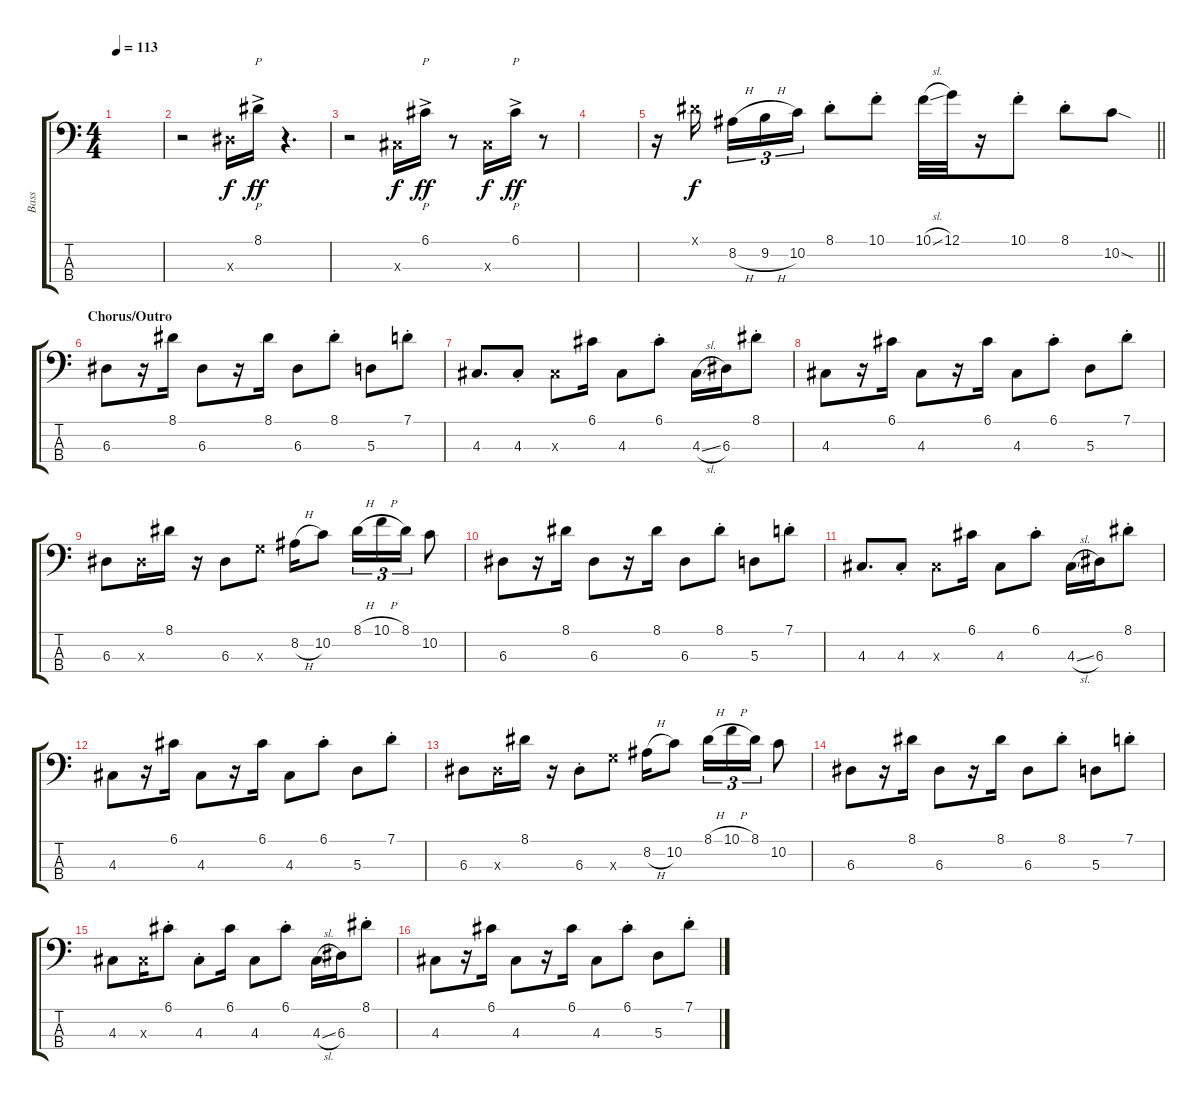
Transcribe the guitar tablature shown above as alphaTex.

\track ("Bass" "Bass") {instrument slapbass1}
\staff {score tabs}
\tuning (G2 D2 A1 E1) {hide}
\ts (4 4)
\tempo 113
\clef f4
\ks c
|
r.2 6.3{x}.16 8.1{ac}.16{p dy ff} r.4{d} |
r.2 4.3{x}.16{dy f} 6.1{ac}.16{p dy ff} r.8 4.3{x}.16{dy f} 6.1{ac}.16{p dy ff} r.8 |
|
\barLineRight lightlight
r.16 8.1{x}.16{dy f beam splitsecondary} 8.2{h}.16{tu (3 2)} 9.2{h}.16{tu (3 2)} 10.2.16{tu (3 2)} 8.1{st}.8 10.1{st}.8 10.1{sl}.32 12.1.32 r.16 10.1{st}.8 8.1{st}.8 10.2{sod}.8 |
\section ("" "Chorus/Outro")
6.3.8 r.16 8.1.16 6.3.8 r.16 8.1.16 6.3.8 8.1{st}.8 5.3.8 7.1{st}.8 |
4.3.8{d} 4.3{st}.8 4.3{x}.8 6.1.16 4.3.8 6.1{st}.8 4.3{sl}.16 6.3.16 8.1{st}.8 |
4.3.8 r.16 6.1.16 4.3.8 r.16 6.1.16 4.3.8 6.1{st}.8 5.3.8 7.1{st}.8 |
6.3.8 6.3{x}.16 8.1.16 r.16 6.3.8 10.3{x}.8 8.2{h}.16 10.2.8 8.1{h}.16{tu (3 2)} 10.1{h}.16{tu (3 2)} 8.1.16{tu (3 2)} 10.2.8 |
6.3.8 r.16 8.1.16 6.3.8 r.16 8.1.16 6.3.8 8.1{st}.8 5.3.8 7.1{st}.8 |
4.3.8{d} 4.3{st}.8 4.3{x}.8 6.1.16 4.3.8 6.1{st}.8 4.3{sl}.16 6.3.16 8.1{st}.8 |
4.3.8 r.16 6.1.16 4.3.8 r.16 6.1.16 4.3.8 6.1{st}.8 5.3.8 7.1{st}.8 |
6.3.8 6.3{x}.16 8.1.16 r.16 6.3{st}.8 10.3{x}.8 8.2{h}.16 10.2.8 8.1{h}.16{tu (3 2)} 10.1{h}.16{tu (3 2)} 8.1.16{tu (3 2)} 10.2.8 |
6.3.8 r.16 8.1.16 6.3.8 r.16 8.1.16 6.3.8 8.1{st}.8 5.3.8 7.1{st}.8 |
4.3.8 4.3{x}.16 6.1{st}.8 4.3{st}.8 6.1.16 4.3.8 6.1{st}.8 4.3{sl}.16 6.3.16 8.1{st}.8 |
4.3.8 r.16 6.1.16 4.3.8 r.16 6.1.16 4.3.8 6.1{st}.8 5.3.8 7.1{st}.8
